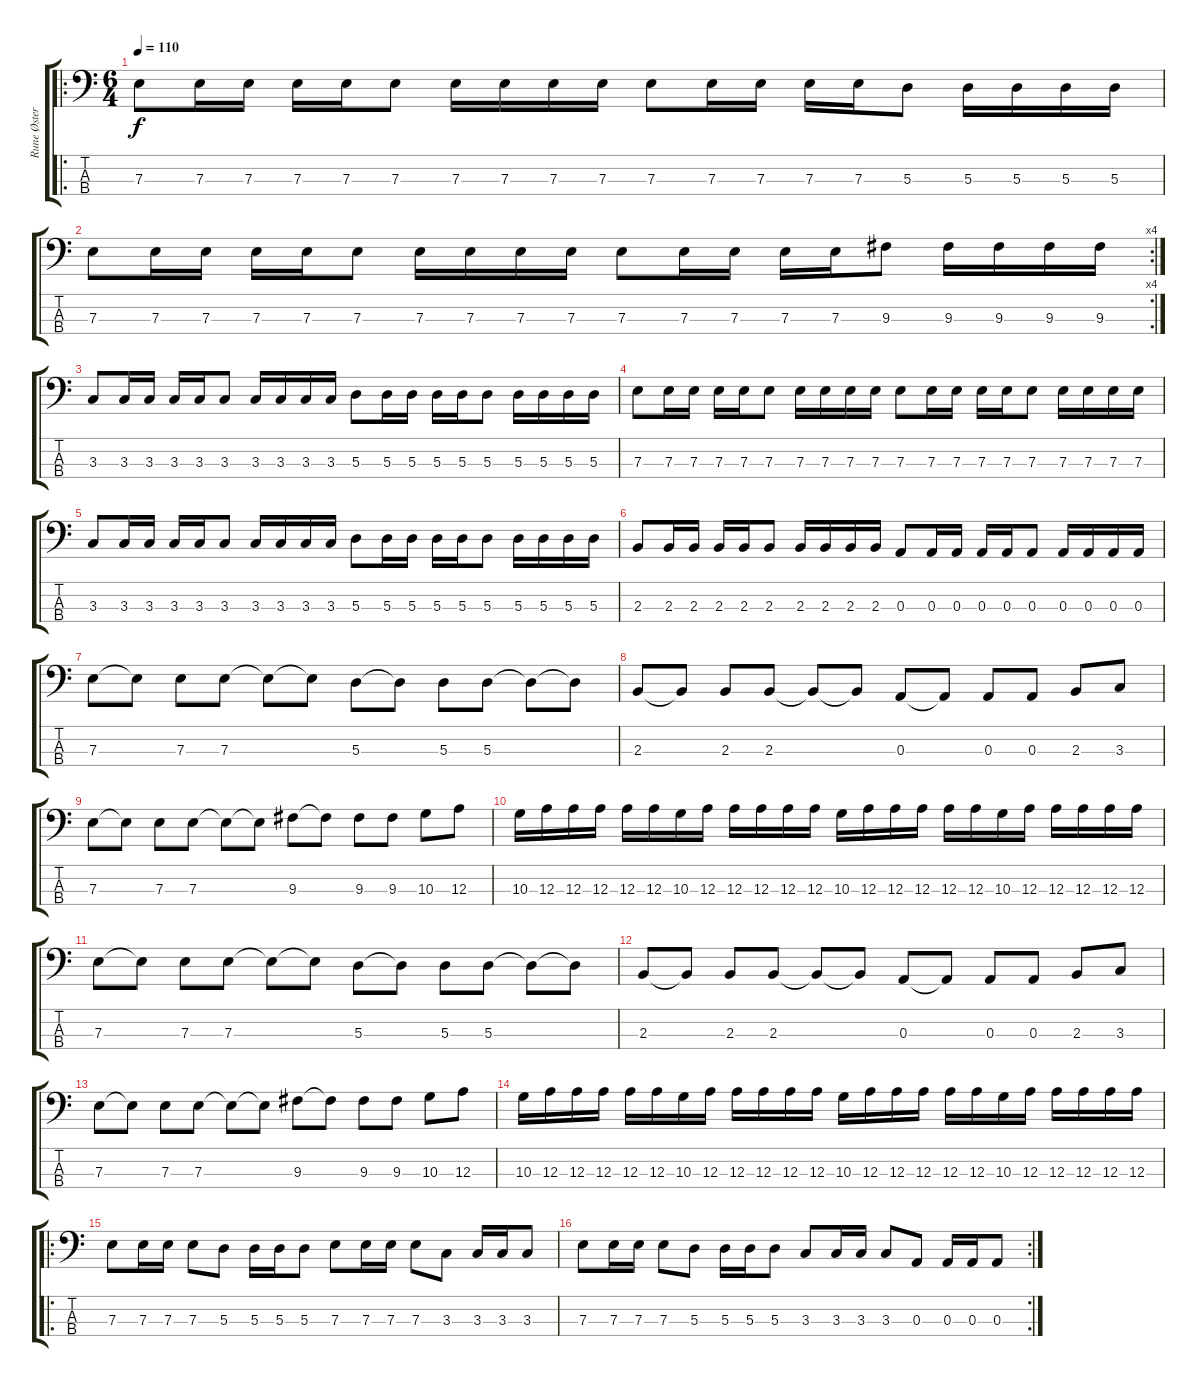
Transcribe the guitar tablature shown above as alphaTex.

\track ("Rune Østerhus" "Rune Øster") {instrument electricbassfinger}
\staff {score tabs}
\tuning (G2 D2 A1 E1) {hide}
\ro
\ts (6 4)
\tempo 110
\clef f4
\ks c
7.3.8{dy f instrument electricbassfinger} 7.3.16 7.3.16 7.3.16 7.3.16 7.3.8 7.3.16 7.3.16 7.3.16 7.3.16 7.3.8 7.3.16 7.3.16 7.3.16 7.3.16 5.3.8 5.3.16 5.3.16 5.3.16 5.3.16 |
\rc 4
7.3.8 7.3.16 7.3.16 7.3.16 7.3.16 7.3.8 7.3.16 7.3.16 7.3.16 7.3.16 7.3.8 7.3.16 7.3.16 7.3.16 7.3.16 9.3.8 9.3.16 9.3.16 9.3.16 9.3.16 |
3.3.8 3.3.16 3.3.16 3.3.16 3.3.16 3.3.8 3.3.16 3.3.16 3.3.16 3.3.16 5.3.8 5.3.16 5.3.16 5.3.16 5.3.16 5.3.8 5.3.16 5.3.16 5.3.16 5.3.16 |
7.3.8 7.3.16 7.3.16 7.3.16 7.3.16 7.3.8 7.3.16 7.3.16 7.3.16 7.3.16 7.3.8 7.3.16 7.3.16 7.3.16 7.3.16 7.3.8 7.3.16 7.3.16 7.3.16 7.3.16 |
3.3.8 3.3.16 3.3.16 3.3.16 3.3.16 3.3.8 3.3.16 3.3.16 3.3.16 3.3.16 5.3.8 5.3.16 5.3.16 5.3.16 5.3.16 5.3.8 5.3.16 5.3.16 5.3.16 5.3.16 |
2.3.8 2.3.16 2.3.16 2.3.16 2.3.16 2.3.8 2.3.16 2.3.16 2.3.16 2.3.16 0.3.8 0.3.16 0.3.16 0.3.16 0.3.16 0.3.8 0.3.16 0.3.16 0.3.16 0.3.16 |
7.3.8 7.3{t}.8 7.3.8 7.3.8 7.3{t}.8 7.3{t}.8 5.3.8 5.3{t}.8 5.3.8 5.3.8 5.3{t}.8 5.3{t}.8 |
2.3.8 2.3{t}.8 2.3.8 2.3.8 2.3{t}.8 2.3{t}.8 0.3.8 0.3{t}.8 0.3.8 0.3.8 2.3.8 3.3.8 |
7.3.8 7.3{t}.8 7.3.8 7.3.8 7.3{t}.8 7.3{t}.8 9.3.8 9.3{t}.8 9.3.8 9.3.8 10.3.8 12.3.8 |
10.3.16 12.3.16 12.3.16 12.3.16 12.3.16 12.3.16 10.3.16 12.3.16 12.3.16 12.3.16 12.3.16 12.3.16 10.3.16 12.3.16 12.3.16 12.3.16 12.3.16 12.3.16 10.3.16 12.3.16 12.3.16 12.3.16 12.3.16 12.3.16 |
7.3.8 7.3{t}.8 7.3.8 7.3.8 7.3{t}.8 7.3{t}.8 5.3.8 5.3{t}.8 5.3.8 5.3.8 5.3{t}.8 5.3{t}.8 |
2.3.8 2.3{t}.8 2.3.8 2.3.8 2.3{t}.8 2.3{t}.8 0.3.8 0.3{t}.8 0.3.8 0.3.8 2.3.8 3.3.8 |
7.3.8 7.3{t}.8 7.3.8 7.3.8 7.3{t}.8 7.3{t}.8 9.3.8 9.3{t}.8 9.3.8 9.3.8 10.3.8 12.3.8 |
10.3.16 12.3.16 12.3.16 12.3.16 12.3.16 12.3.16 10.3.16 12.3.16 12.3.16 12.3.16 12.3.16 12.3.16 10.3.16 12.3.16 12.3.16 12.3.16 12.3.16 12.3.16 10.3.16 12.3.16 12.3.16 12.3.16 12.3.16 12.3.16 |
\ro
7.3.8 7.3.16 7.3.16 7.3.8 5.3.8 5.3.16 5.3.16 5.3.8 7.3.8 7.3.16 7.3.16 7.3.8 3.3.8 3.3.16 3.3.16 3.3.8 |
\rc 2
7.3.8 7.3.16 7.3.16 7.3.8 5.3.8 5.3.16 5.3.16 5.3.8 3.3.8 3.3.16 3.3.16 3.3.8 0.3.8 0.3.16 0.3.16 0.3.8
